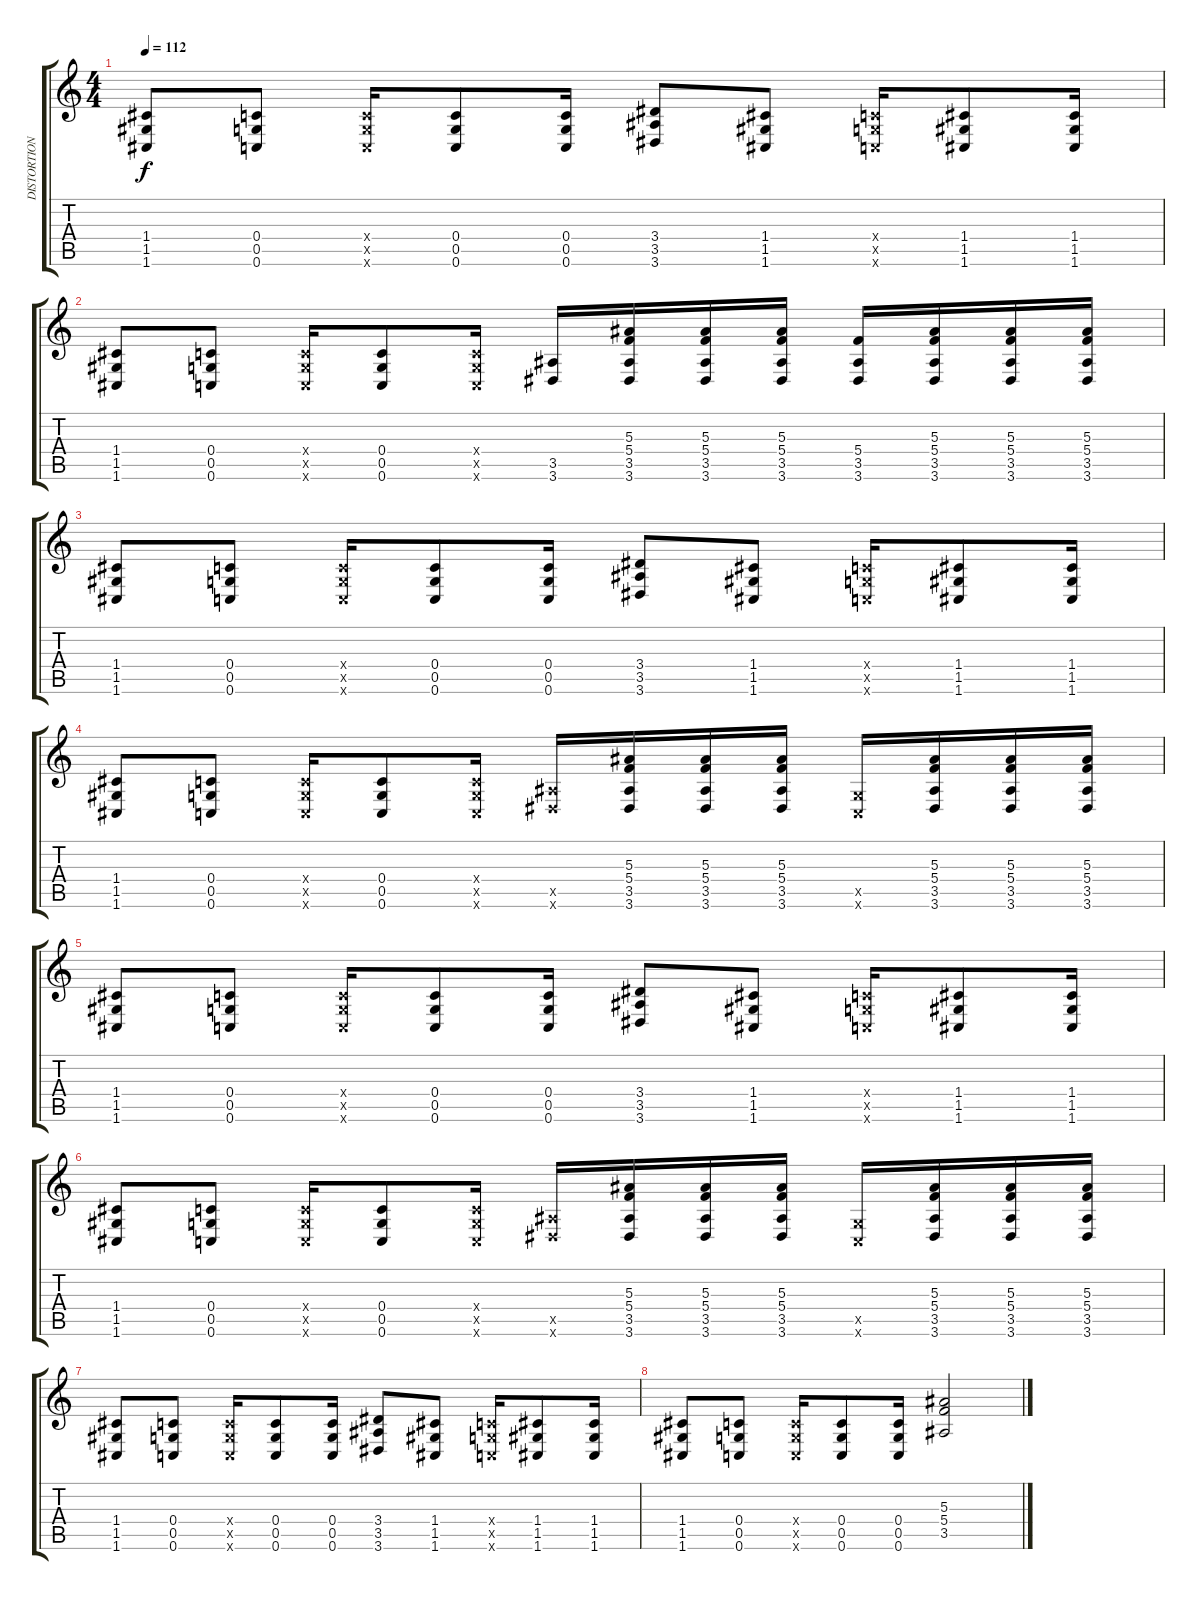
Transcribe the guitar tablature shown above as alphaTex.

\track ("DISTORTION 1" "DISTORTION") {instrument overdrivenguitar}
\staff {score tabs}
\tuning (D4 A3 F3 C3 G2 C2) {hide}
\ts (4 4)
\tempo 112
\clef g2
\ks c
(1.4 1.5 1.6).8{dy f} (0.4 0.5 0.6).8 (0.4{x} 0.5{x} 0.6{x}).16 (0.4 0.5 0.6).8 (0.4 0.5 0.6).16 (3.4 3.5 3.6).8 (1.4 1.5 1.6).8 (0.4{x} 0.5{x} 0.6{x}).16 (1.4 1.5 1.6).8 (1.4 1.5 1.6).16 |
(1.4 1.5 1.6).8 (0.4 0.5 0.6).8 (0.4{x} 0.5{x} 0.6{x}).16 (0.4 0.5 0.6).8 (0.4{x} 0.5{x} 0.6{x}).16 (3.5 3.6).16 (5.3 5.4 3.5 3.6).16 (5.3 5.4 3.5 3.6).16 (5.3 5.4 3.5 3.6).16 (5.4 3.5 3.6).16 (5.3 5.4 3.5 3.6).16 (5.3 5.4 3.5 3.6).16 (5.3 5.4 3.5 3.6).16 |
(1.4 1.5 1.6).8 (0.4 0.5 0.6).8 (0.4{x} 0.5{x} 0.6{x}).16 (0.4 0.5 0.6).8 (0.4 0.5 0.6).16 (3.4 3.5 3.6).8 (1.4 1.5 1.6).8 (0.4{x} 0.5{x} 0.6{x}).16 (1.4 1.5 1.6).8 (1.4 1.5 1.6).16 |
(1.4 1.5 1.6).8 (0.4 0.5 0.6).8 (0.4{x} 0.5{x} 0.6{x}).16 (0.4 0.5 0.6).8 (0.4{x} 0.5{x} 0.6{x}).16 (3.5{x} 3.6{x}).16 (5.3 5.4 3.5 3.6).16 (5.3 5.4 3.5 3.6).16 (5.3 5.4 3.5 3.6).16 (0.5{x} 0.6{x}).16 (5.3 5.4 3.5 3.6).16 (5.3 5.4 3.5 3.6).16 (5.3 5.4 3.5 3.6).16 |
(1.4 1.5 1.6).8 (0.4 0.5 0.6).8 (0.4{x} 0.5{x} 0.6{x}).16 (0.4 0.5 0.6).8 (0.4 0.5 0.6).16 (3.4 3.5 3.6).8 (1.4 1.5 1.6).8 (0.4{x} 0.5{x} 0.6{x}).16 (1.4 1.5 1.6).8 (1.4 1.5 1.6).16 |
(1.4 1.5 1.6).8 (0.4 0.5 0.6).8 (0.4{x} 0.5{x} 0.6{x}).16 (0.4 0.5 0.6).8 (0.4{x} 0.5{x} 0.6{x}).16 (3.5{x} 3.6{x}).16 (5.3 5.4 3.5 3.6).16 (5.3 5.4 3.5 3.6).16 (5.3 5.4 3.5 3.6).16 (0.5{x} 0.6{x}).16 (5.3 5.4 3.5 3.6).16 (5.3 5.4 3.5 3.6).16 (5.3 5.4 3.5 3.6).16 |
(1.4 1.5 1.6).8 (0.4 0.5 0.6).8 (0.4{x} 0.5{x} 0.6{x}).16 (0.4 0.5 0.6).8 (0.4 0.5 0.6).16 (3.4 3.5 3.6).8 (1.4 1.5 1.6).8 (0.4{x} 0.5{x} 0.6{x}).16 (1.4 1.5 1.6).8 (1.4 1.5 1.6).16 |
(1.4 1.5 1.6).8 (0.4 0.5 0.6).8 (0.4{x} 0.5{x} 0.6{x}).16 (0.4 0.5 0.6).8 (0.4 0.5 0.6).16 (5.3 5.4 3.5).2
